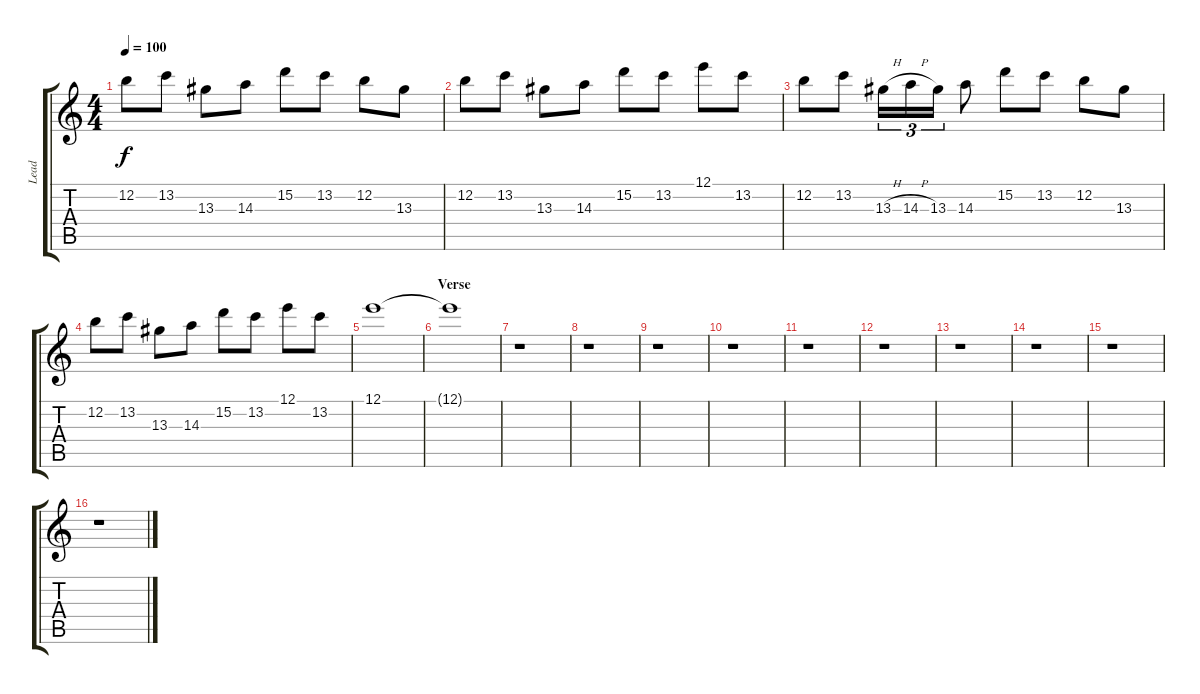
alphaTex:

\track ("Lead" "Lead") {instrument overdrivenguitar}
\staff {score tabs}
\tuning (E4 B3 G3 D3 A2 E2) {hide}
\ts (4 4)
\tempo 100
\clef g2
\ks c
12.2.8{dy f} 13.2.8 13.3.8 14.3.8 15.2.8 13.2.8 12.2.8 13.3.8 |
12.2.8 13.2.8 13.3.8 14.3.8 15.2.8 13.2.8 12.1.8 13.2.8 |
12.2.8 13.2.8 13.3{h}.16{tu (3 2)} 14.3{h}.16{tu (3 2)} 13.3.16{tu (3 2)} 14.3.8 15.2.8 13.2.8 12.2.8 13.3.8 |
12.2.8 13.2.8 13.3.8 14.3.8 15.2.8 13.2.8 12.1.8 13.2.8 |
12.1.1{volume 3} |
\section ("" "Verse")
12.1{t}.1 |
r.1{volume 16} |
r.1 |
r.1 |
r.1 |
r.1 |
r.1 |
r.1 |
r.1 |
r.1 |
r.1
